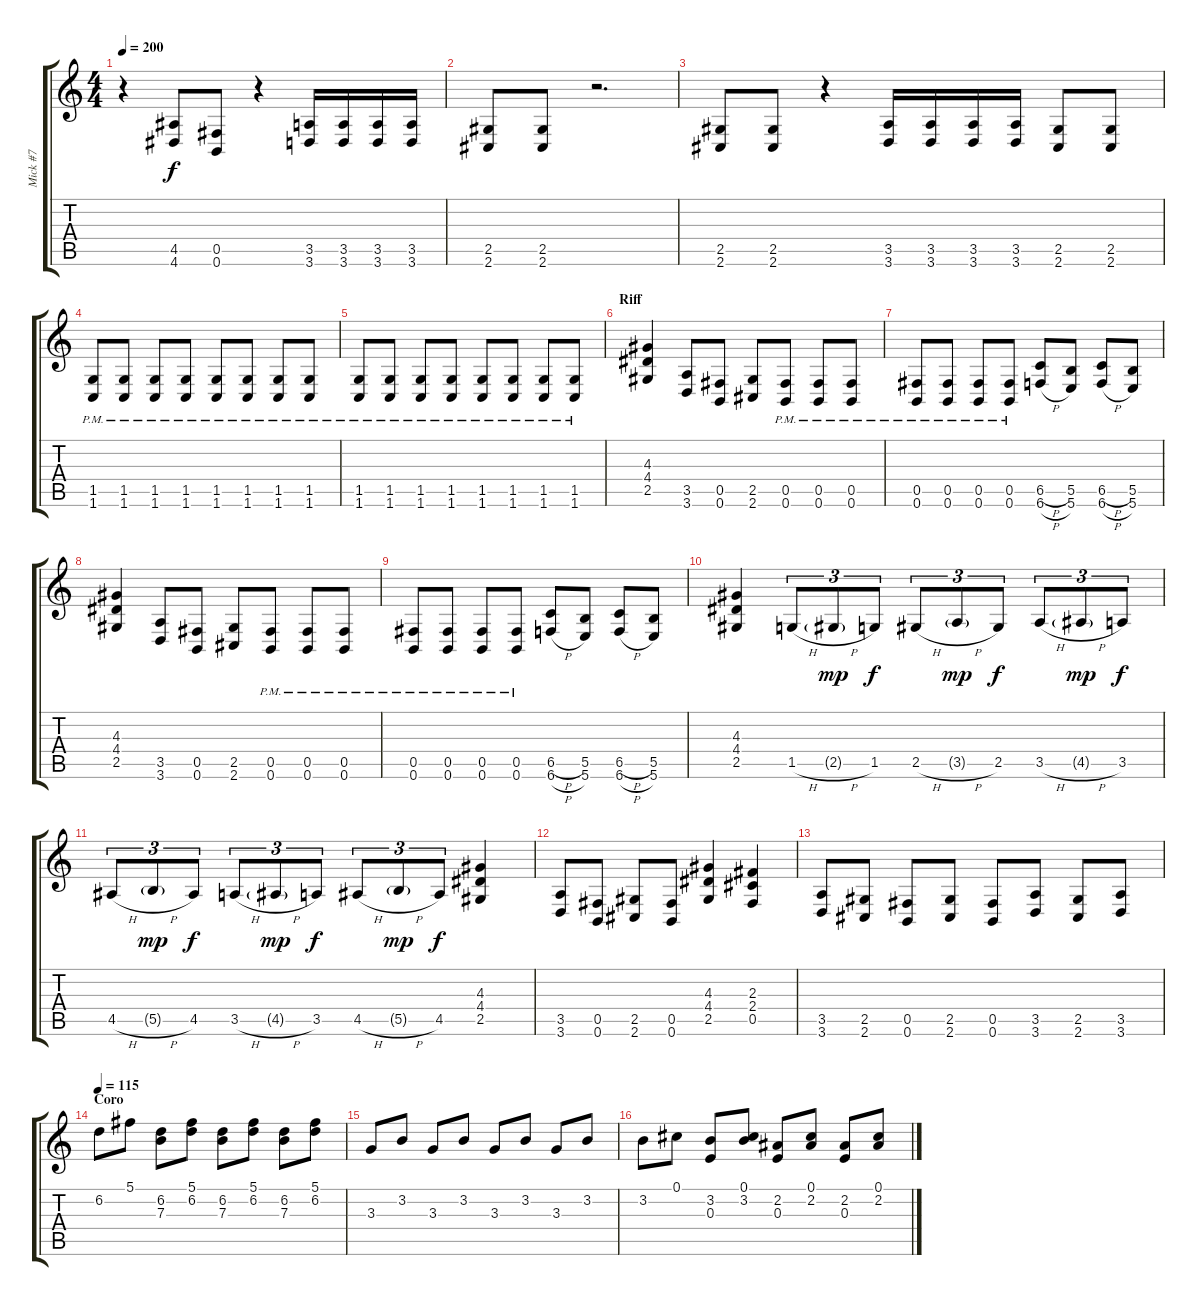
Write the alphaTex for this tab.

\track ("Mick #7" "Mick #7") {instrument distortionguitar}
\staff {score tabs}
\tuning (Db4 Ab3 E3 B2 Gb2 B1) {hide}
\ts (4 4)
\tempo 200
\clef g2
\ks c
r.4{dy f} (4.5 4.6).8 (0.5 0.6).8 r.4 (3.5 3.6).16 (3.5 3.6).16 (3.5 3.6).16 (3.5 3.6).16 |
(2.5 2.6).8 (2.5 2.6).8 r.2{d} |
(2.5 2.6).8 (2.5 2.6).8 r.4 (3.5 3.6).16 (3.5 3.6).16 (3.5 3.6).16 (3.5 3.6).16 (2.5 2.6).8 (2.5 2.6).8 |
(1.5{pm} 1.6{pm}).8 (1.5{pm} 1.6{pm}).8 (1.5{pm} 1.6{pm}).8 (1.5{pm} 1.6{pm}).8 (1.5{pm} 1.6{pm}).8 (1.5{pm} 1.6{pm}).8 (1.5{pm} 1.6{pm}).8 (1.5{pm} 1.6{pm}).8 |
(1.5{pm} 1.6{pm}).8 (1.5{pm} 1.6{pm}).8 (1.5{pm} 1.6{pm}).8 (1.5{pm} 1.6{pm}).8 (1.5{pm} 1.6{pm}).8 (1.5{pm} 1.6{pm}).8 (1.5{pm} 1.6{pm}).8 (1.5{pm} 1.6{pm}).8 |
\section ("" "Riff")
(4.3 4.4 2.5).4 (3.5 3.6).8 (0.5 0.6).8 (2.5 2.6).8 (0.5{pm} 0.6{pm}).8 (0.5{pm} 0.6{pm}).8 (0.5{pm} 0.6{pm}).8 |
(0.5{pm} 0.6{pm}).8 (0.5{pm} 0.6{pm}).8 (0.5{pm} 0.6{pm}).8 (0.5{pm} 0.6{pm}).8 (6.5{h} 6.6{h}).8 (5.5 5.6).8 (6.5{h} 6.6{h}).8 (5.5 5.6).8 |
(4.3 4.4 2.5).4 (3.5 3.6).8 (0.5 0.6).8 (2.5 2.6).8 (0.5{pm} 0.6{pm}).8 (0.5{pm} 0.6{pm}).8 (0.5{pm} 0.6{pm}).8 |
(0.5{pm} 0.6{pm}).8 (0.5{pm} 0.6{pm}).8 (0.5{pm} 0.6{pm}).8 (0.5{pm} 0.6{pm}).8 (6.5{h} 6.6{h}).8 (5.5 5.6).8 (6.5{h} 6.6{h}).8 (5.5 5.6).8 |
(4.3 4.4 2.5).4 1.5{h}.8{tu (3 2)} 2.5{h g}.8{tu (3 2) dy mp} 1.5.8{tu (3 2) dy f} 2.5{h}.8{tu (3 2)} 3.5{h g}.8{tu (3 2) dy mp} 2.5.8{tu (3 2) dy f} 3.5{h}.8{tu (3 2)} 4.5{h g}.8{tu (3 2) dy mp} 3.5.8{tu (3 2) dy f} |
4.5{h}.8{tu (3 2)} 5.5{h g}.8{tu (3 2) dy mp} 4.5.8{tu (3 2) dy f} 3.5{h}.8{tu (3 2)} 4.5{h g}.8{tu (3 2) dy mp} 3.5.8{tu (3 2) dy f} 4.5{h}.8{tu (3 2)} 5.5{h g}.8{tu (3 2) dy mp} 4.5.8{tu (3 2) dy f} (4.3 4.4 2.5).4 |
(3.5 3.6).8 (0.5 0.6).8 (2.5 2.6).8 (0.5 0.6).8 (4.3 4.4 2.5).4 (2.3 2.4 0.5).4 |
(3.5 3.6).8 (2.5 2.6).8 (0.5 0.6).8 (2.5 2.6).8 (0.5 0.6).8 (3.5 3.6).8 (2.5 2.6).8 (3.5 3.6).8 |
\section ("" "Coro")
\tempo 115
6.2.8{instrument acousticguitarnylon} 5.1.8 (6.2 7.3).8 (5.1 6.2).8 (6.2 7.3).8 (5.1 6.2).8 (6.2 7.3).8 (5.1 6.2).8 |
3.3.8 3.2.8 3.3.8 3.2.8 3.3.8 3.2.8 3.3.8 3.2.8 |
3.2.8 0.1.8 (3.2 0.3).8 (0.1 3.2).8 (2.2 0.3).8 (0.1 2.2).8 (2.2 0.3).8 (0.1 2.2).8
